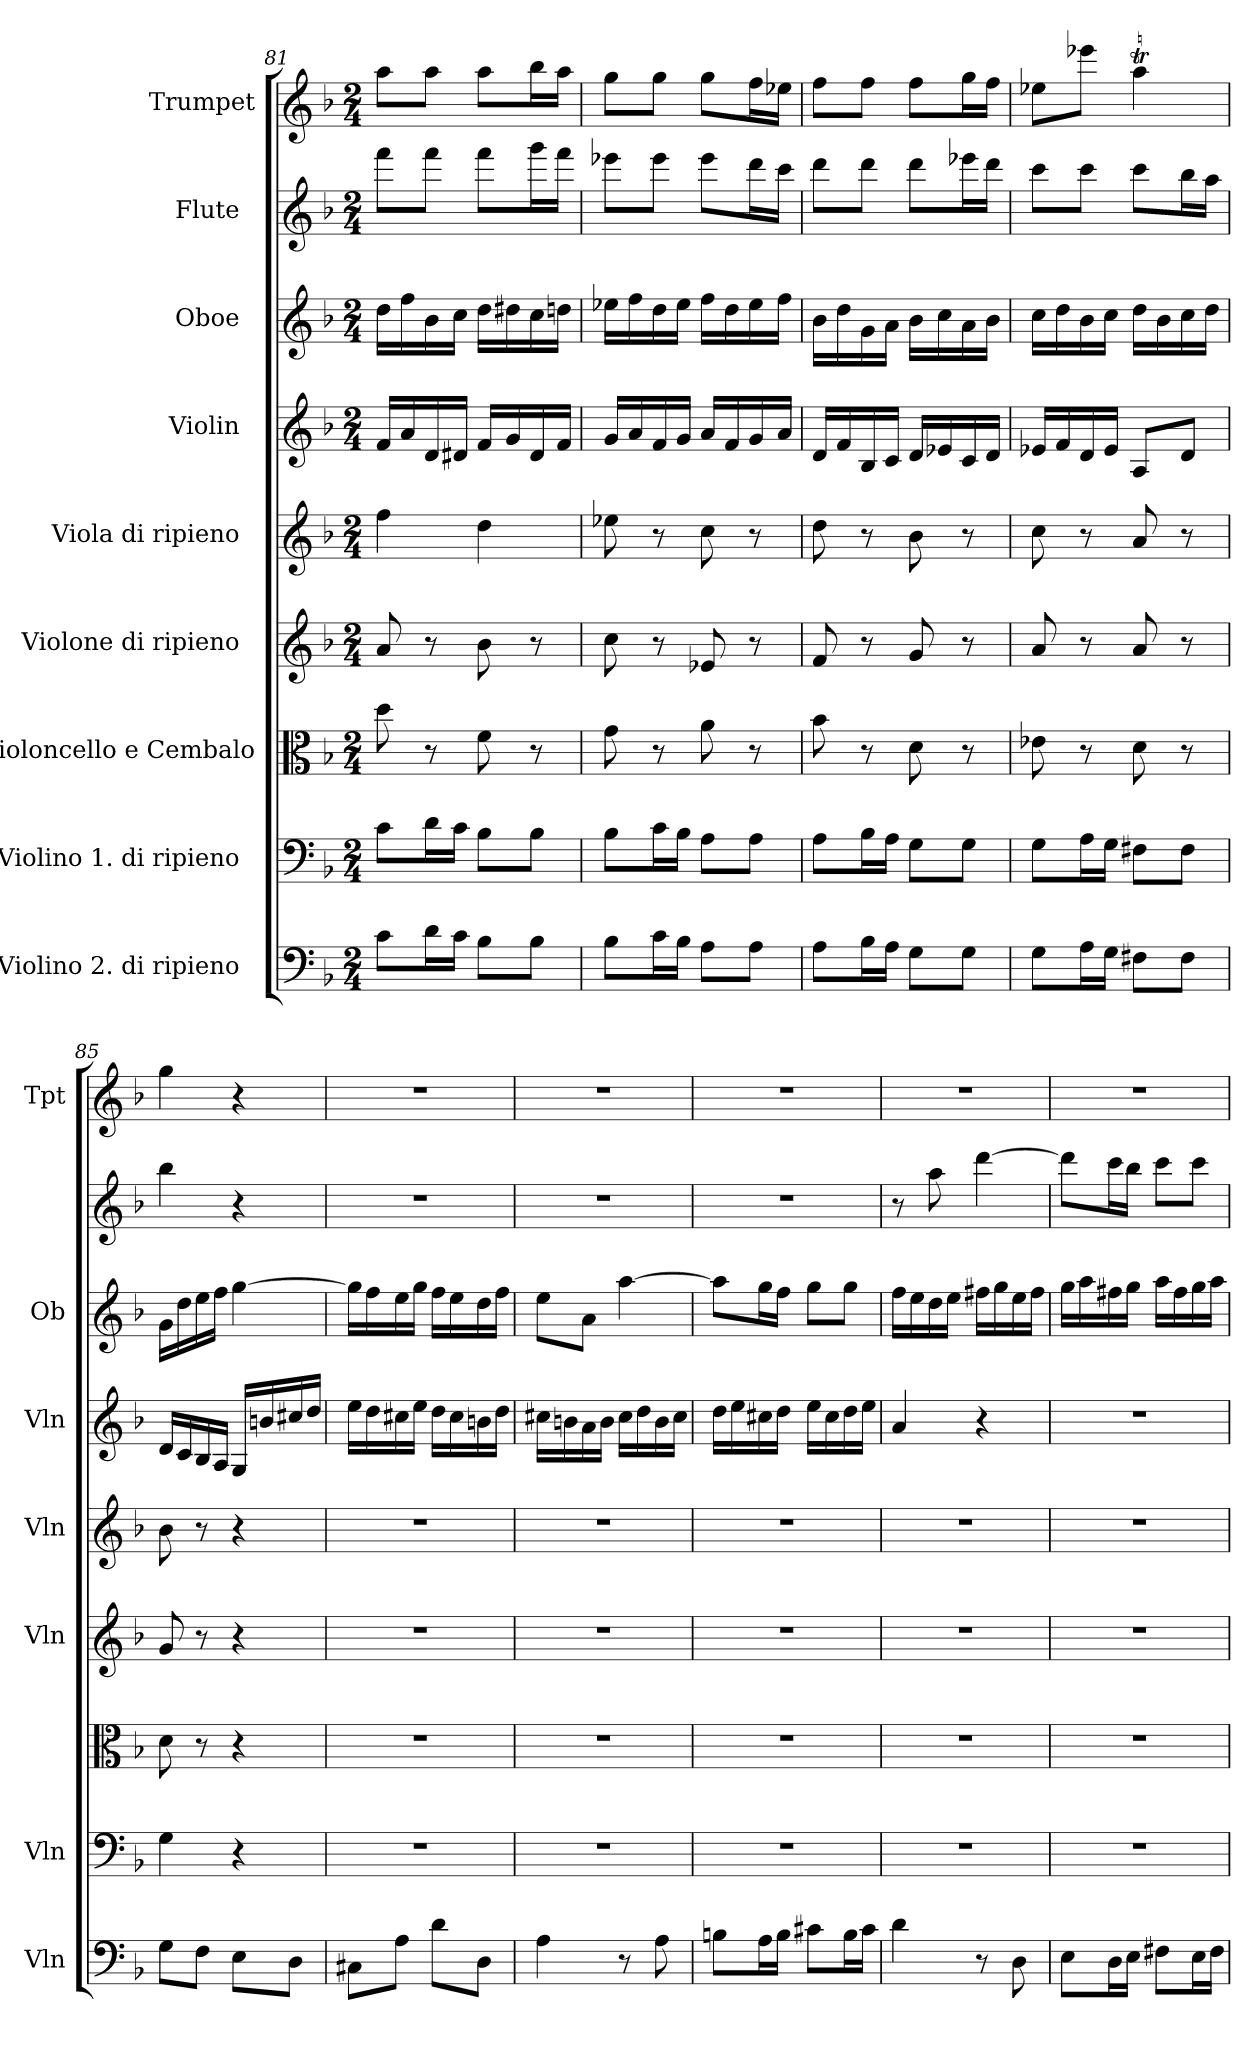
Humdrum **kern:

**kern	**kern	**kern	**kern	**kern	**kern	**kern	**kern	**kern
*part9	*part8	*part7	*part6	*part5	*part4	*part3	*part2	*part1
*staff9	*staff8	*staff7	*staff6	*staff5	*staff4	*staff3	*staff2	*staff1
*I"Violino 2. di ripieno  	*I"Violino 1.  di ripieno  	*I"Violoncello e Cembalo	*I"Violone  di ripieno  	*I"Viola  di ripieno    	*I"Violin              	*I"Oboe                	*I"Flute               	*I"Trumpet
*I'Vln	*I'Vln	*	*I'Vln	*I'Vln	*I'Vln	*I'Ob	*	*I'Tpt
*clefF4	*clefF4	*clefC3	*clefG2	*clefG2	*clefG2	*clefG2	*clefG2	*clefG2
*	*	*	*	*	*	*	*	*ITrd1c2
*k[b-]	*k[b-]	*k[b-]	*k[b-]	*k[b-]	*k[b-]	*k[b-]	*k[b-]	*k[b-e-a-]
*F:	*F:	*F:	*F:	*F:	*F:	*F:	*F:	*E-:
*M2/4	*M2/4	*M2/4	*M2/4	*M2/4	*M2/4	*M2/4	*M2/4	*M2/4
=81	=81	=81	=81	=81	=81	=81	=81	=81
8c\L	8c\L	8dd\	8a/	4ff\	16f/LL	16dd\LL	8fff\L	8gg\L
.	.	.	.	.	16a/	16ff\	.	.
16d\L	16d\L	8r	8r	.	16d/	16b-\	8fff\J	8gg\J
16c\JJ	16c\JJ	.	.	.	16d#X/JJ	16cc\JJ	.	.
8B-\L	8B-\L	8f\	8b-\	4dd\	16f/LL	16dd\LL	8fff\L	8gg\L
.	.	.	.	.	16g/	16dd#X\	.	.
8B-\J	8B-\J	8r	8r	.	16d#/	16cc\	16ggg\L	16aa-\L
.	.	.	.	.	16f/JJ	16ddn\JJ	16fff\JJ	16gg\JJ
=82	=82	=82	=82	=82	=82	=82	=82	=82
8B-\L	8B-\L	8g\	8cc\	8ee-X\	16g/LL	16ee-X\LL	8eee-X\L	8ff\L
.	.	.	.	.	16a/	16ff\	.	.
16c\L	16c\L	8r	8r	8r	16f/	16dd\	8eee-\J	8ff\J
16B-\JJ	16B-\JJ	.	.	.	16g/JJ	16ee-\JJ	.	.
8A\L	8A\L	8a\	8e-X/	8cc\	16a/LL	16ff\LL	8eee-\L	8ff\L
.	.	.	.	.	16f/	16dd\	.	.
8A\J	8A\J	8r	8r	8r	16g/	16ee-\	16ddd\L	16ee-\L
.	.	.	.	.	16a/JJ	16ff\JJ	16ccc\JJ	16dd-X\JJ
=83	=83	=83	=83	=83	=83	=83	=83	=83
8A\L	8A\L	8b-\	8f/	8dd\	16d/LL	16b-\LL	8ddd\L	8ee-\L
.	.	.	.	.	16f/	16dd\	.	.
16B-\L	16B-\L	8r	8r	8r	16B-/	16g\	8ddd\J	8ee-\J
16A\JJ	16A\JJ	.	.	.	16c/JJ	16a\JJ	.	.
8G\L	8G\L	8d\	8g/	8b-\	16d/LL	16b-\LL	8ddd\L	8ee-\L
.	.	.	.	.	16e-X/	16cc\	.	.
8G\J	8G\J	8r	8r	8r	16c/	16a\	16eee-X\L	16ff\L
.	.	.	.	.	16d/JJ	16b-\JJ	16ddd\JJ	16ee-\JJ
=84	=84	=84	=84	=84	=84	=84	=84	=84
8G\L	8G\L	8e-X\	8a/	8cc\	16e-X/LL	16cc\LL	8ccc\L	8dd-X\L
.	.	.	.	.	16f/	16dd\	.	.
16A\L	16A\L	8r	8r	8r	16d/	16b-\	8ccc\J	8ddd-X\J
16G\JJ	16G\JJ	.	.	.	16e-/JJ	16cc\JJ	.	.
8F#X\L	8F#X\L	8d\	8a/	8a/	8A/L	16dd\LL	8ccc\L	4ggT\
.	.	.	.	.	.	16b-\	.	.
8F#\J	8F#\J	8r	8r	8r	8d/J	16cc\	16bb-\L	.
.	.	.	.	.	.	16dd\JJ	16aa\JJ	.
=85	=85	=85	=85	=85	=85	=85	=85	=85
8G\L	4G\	8d\	8g/	8b-\	16d/LL	16g\LL	4bb-\	4ff\
.	.	.	.	.	16c/	16dd\	.	.
8F\J	.	8r	8r	8r	16B-/	16ee\	.	.
.	.	.	.	.	16A/JJ	16ff\JJ	.	.
8E\L	4r	4r	4r	4r	16G/LL	[4gg\	4r	4r
.	.	.	.	.	16bn/	.	.	.
8D\J	.	.	.	.	16cc#X/	.	.	.
.	.	.	.	.	16dd/JJ	.	.	.
=86	=86	=86	=86	=86	=86	=86	=86	=86
8C#X\L	2r	2r	2r	2r	16ee\LL	16gg\LL]	2r	2r
.	.	.	.	.	16dd\	16ff\	.	.
8A\J	.	.	.	.	16cc#X\	16ee\	.	.
.	.	.	.	.	16ee\JJ	16gg\JJ	.	.
8d\L	.	.	.	.	16dd\LL	16ff\LL	.	.
.	.	.	.	.	16cc#\	16ee\	.	.
8D\J	.	.	.	.	16bn\	16dd\	.	.
.	.	.	.	.	16dd\JJ	16ff\JJ	.	.
=87	=87	=87	=87	=87	=87	=87	=87	=87
4A\	2r	2r	2r	2r	16cc#X\LL	8ee\L	2r	2r
.	.	.	.	.	16bn\	.	.	.
.	.	.	.	.	16a\	8a\J	.	.
.	.	.	.	.	16b\JJ	.	.	.
8r	.	.	.	.	16cc#\LL	[4aa\	.	.
.	.	.	.	.	16dd\	.	.	.
8A\	.	.	.	.	16b\	.	.	.
.	.	.	.	.	16cc#\JJ	.	.	.
=88	=88	=88	=88	=88	=88	=88	=88	=88
8Bn\L	2r	2r	2r	2r	16dd\LL	8aa\L]	2r	2r
.	.	.	.	.	16ee\	.	.	.
16A\L	.	.	.	.	16cc#X\	16gg\L	.	.
16B\JJ	.	.	.	.	16dd\JJ	16ff\JJ	.	.
8c#X\L	.	.	.	.	16ee\LL	8gg\L	.	.
.	.	.	.	.	16cc#\	.	.	.
16B\L	.	.	.	.	16dd\	8gg\J	.	.
16c#\JJ	.	.	.	.	16ee\JJ	.	.	.
=89	=89	=89	=89	=89	=89	=89	=89	=89
4d\	2r	2r	2r	2r	4a/	16ff\LL	8r	2r
.	.	.	.	.	.	16ee\	.	.
.	.	.	.	.	.	16dd\	8aa\	.
.	.	.	.	.	.	16ee\JJ	.	.
8r	.	.	.	.	4r	16ff#X\LL	[4ddd\	.
.	.	.	.	.	.	16gg\	.	.
8D\	.	.	.	.	.	16ee\	.	.
.	.	.	.	.	.	16ff#\JJ	.	.
=90	=90	=90	=90	=90	=90	=90	=90	=90
8E\L	2r	2r	2r	2r	2r	16gg\LL	8ddd\L]	2r
.	.	.	.	.	.	16aa\	.	.
16D\L	.	.	.	.	.	16ff#X\	16ccc\L	.
16E\JJ	.	.	.	.	.	16gg\JJ	16bb-\JJ	.
8F#X\L	.	.	.	.	.	16aa\LL	8ccc\L	.
.	.	.	.	.	.	16ff#\	.	.
16E\L	.	.	.	.	.	16gg\	8ccc\J	.
16F#\JJ	.	.	.	.	.	16aa\JJ	.	.
=	=	=	=	=	=	=	=	=
*-	*-	*-	*-	*-	*-	*-	*-	*-
